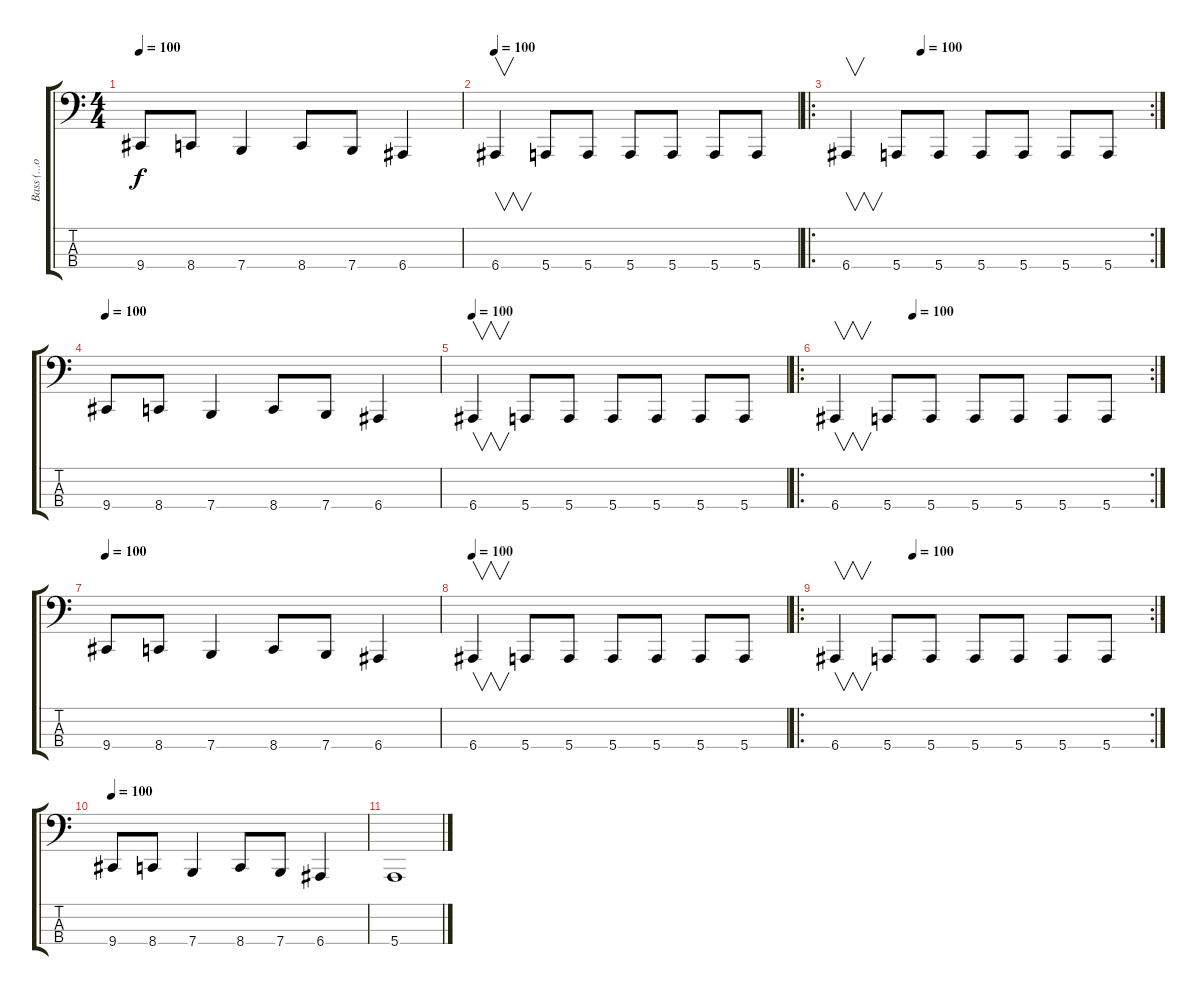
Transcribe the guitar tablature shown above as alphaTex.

\track ("Bass (...or an 1 octave down!!)" "Bass (...o") {instrument distortionguitar}
\staff {score tabs}
\tuning (G1 D1 A0 E0) {hide}
\ts (4 4)
\tempo 100
\clef f4
\ks c
9.4.8{dy f} 8.4.8 7.4.4 8.4.8 7.4.8 6.4.4 |
\tempo 100
6.4.4{v} 5.4.8 5.4.8 5.4.8 5.4.8 5.4.8 5.4.8 |
\ro
\rc 2
\tempo (100 0.25)
6.4.4{v} 5.4.8 5.4.8 5.4.8 5.4.8 5.4.8 5.4.8 |
\tempo 100
9.4.8 8.4.8 7.4.4 8.4.8 7.4.8 6.4.4 |
\tempo 100
6.4.4{v} 5.4.8 5.4.8 5.4.8 5.4.8 5.4.8 5.4.8 |
\ro
\rc 2
\tempo (100 0.25)
6.4.4{v} 5.4.8 5.4.8 5.4.8 5.4.8 5.4.8 5.4.8 |
\tempo 100
9.4.8 8.4.8 7.4.4 8.4.8 7.4.8 6.4.4 |
\tempo 100
6.4.4{v} 5.4.8 5.4.8 5.4.8 5.4.8 5.4.8 5.4.8 |
\ro
\rc 2
\tempo (100 0.25)
6.4.4{v} 5.4.8 5.4.8 5.4.8 5.4.8 5.4.8 5.4.8 |
\tempo 100
9.4.8 8.4.8 7.4.4 8.4.8 7.4.8 6.4.4 |
5.4.1
